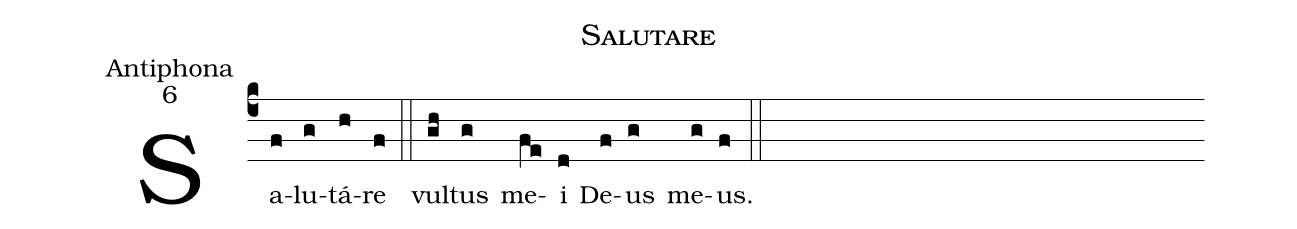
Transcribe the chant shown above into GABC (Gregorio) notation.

name:Salutare;
office-part:Antiphona;
mode:6;
%%
(c4) Sa(f)lu(g)tá(h)re(f) (::)
vul(gh)tus(g) me(fe)i(d) De(f)us(g) me(g)us.(f) (::)
